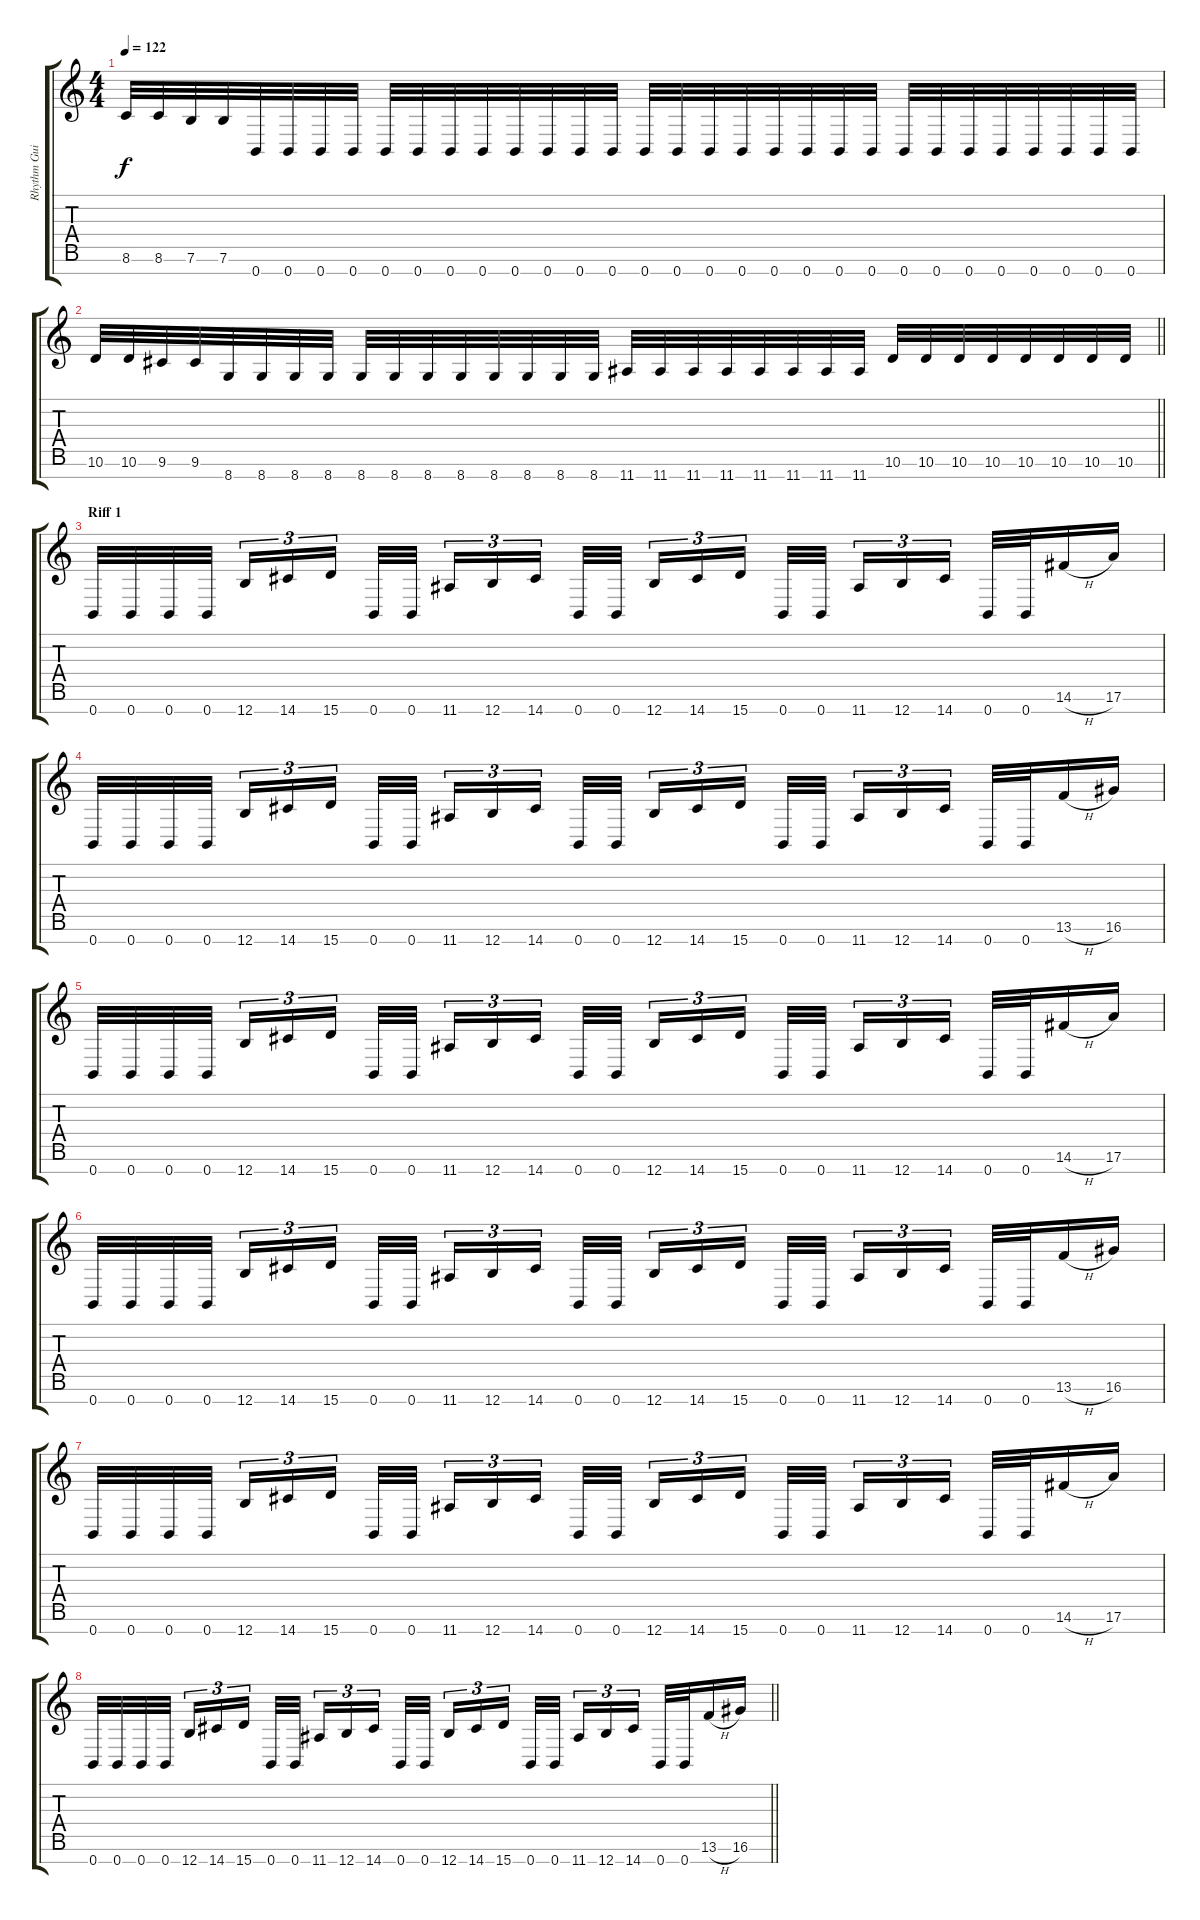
\track ("Rhythm Guitar 2" "Rhythm Gui") {instrument overdrivenguitar}
\staff {score tabs}
\tuning (E4 B3 G3 D3 A2 E2 B1) {hide}
\ts (4 4)
\tempo 122
\clef g2
\ks c
8.6.32{dy f} 8.6.32 7.6.32 7.6.32 0.7.32 0.7.32 0.7.32 0.7.32 0.7.32 0.7.32 0.7.32 0.7.32 0.7.32 0.7.32 0.7.32 0.7.32 0.7.32 0.7.32 0.7.32 0.7.32 0.7.32 0.7.32 0.7.32 0.7.32 0.7.32 0.7.32 0.7.32 0.7.32 0.7.32 0.7.32 0.7.32 0.7.32 |
\barLineRight lightlight
10.6.32 10.6.32 9.6.32 9.6.32 8.7.32 8.7.32 8.7.32 8.7.32 8.7.32 8.7.32 8.7.32 8.7.32 8.7.32 8.7.32 8.7.32 8.7.32 11.7.32 11.7.32 11.7.32 11.7.32 11.7.32 11.7.32 11.7.32 11.7.32 10.6.32 10.6.32 10.6.32 10.6.32 10.6.32 10.6.32 10.6.32 10.6.32 |
\section ("" "Riff 1")
0.7.32 0.7.32 0.7.32 0.7.32{beam splitsecondary} 12.7.16{tu (3 2)} 14.7.16{tu (3 2)} 15.7.16{tu (3 2)} 0.7.32 0.7.32{beam splitsecondary} 11.7.16{tu (3 2)} 12.7.16{tu (3 2)} 14.7.16{tu (3 2) beam splitsecondary} 0.7.32 0.7.32 12.7.16{tu (3 2)} 14.7.16{tu (3 2)} 15.7.16{tu (3 2) beam splitsecondary} 0.7.32 0.7.32{beam splitsecondary} 11.7.16{tu (3 2)} 12.7.16{tu (3 2)} 14.7.16{tu (3 2) beam splitsecondary} 0.7.32 0.7.32 14.6{h}.16 17.6.16 |
0.7.32 0.7.32 0.7.32 0.7.32{beam splitsecondary} 12.7.16{tu (3 2)} 14.7.16{tu (3 2)} 15.7.16{tu (3 2)} 0.7.32 0.7.32{beam splitsecondary} 11.7.16{tu (3 2)} 12.7.16{tu (3 2)} 14.7.16{tu (3 2) beam splitsecondary} 0.7.32 0.7.32 12.7.16{tu (3 2)} 14.7.16{tu (3 2)} 15.7.16{tu (3 2) beam splitsecondary} 0.7.32 0.7.32{beam splitsecondary} 11.7.16{tu (3 2)} 12.7.16{tu (3 2)} 14.7.16{tu (3 2) beam splitsecondary} 0.7.32 0.7.32 13.6{h}.16 16.6.16 |
0.7.32 0.7.32 0.7.32 0.7.32{beam splitsecondary} 12.7.16{tu (3 2)} 14.7.16{tu (3 2)} 15.7.16{tu (3 2)} 0.7.32 0.7.32{beam splitsecondary} 11.7.16{tu (3 2)} 12.7.16{tu (3 2)} 14.7.16{tu (3 2) beam splitsecondary} 0.7.32 0.7.32 12.7.16{tu (3 2)} 14.7.16{tu (3 2)} 15.7.16{tu (3 2) beam splitsecondary} 0.7.32 0.7.32{beam splitsecondary} 11.7.16{tu (3 2)} 12.7.16{tu (3 2)} 14.7.16{tu (3 2) beam splitsecondary} 0.7.32 0.7.32 14.6{h}.16 17.6.16 |
0.7.32 0.7.32 0.7.32 0.7.32{beam splitsecondary} 12.7.16{tu (3 2)} 14.7.16{tu (3 2)} 15.7.16{tu (3 2)} 0.7.32 0.7.32{beam splitsecondary} 11.7.16{tu (3 2)} 12.7.16{tu (3 2)} 14.7.16{tu (3 2) beam splitsecondary} 0.7.32 0.7.32 12.7.16{tu (3 2)} 14.7.16{tu (3 2)} 15.7.16{tu (3 2) beam splitsecondary} 0.7.32 0.7.32{beam splitsecondary} 11.7.16{tu (3 2)} 12.7.16{tu (3 2)} 14.7.16{tu (3 2) beam splitsecondary} 0.7.32 0.7.32 13.6{h}.16 16.6.16 |
0.7.32 0.7.32 0.7.32 0.7.32{beam splitsecondary} 12.7.16{tu (3 2)} 14.7.16{tu (3 2)} 15.7.16{tu (3 2)} 0.7.32 0.7.32{beam splitsecondary} 11.7.16{tu (3 2)} 12.7.16{tu (3 2)} 14.7.16{tu (3 2) beam splitsecondary} 0.7.32 0.7.32 12.7.16{tu (3 2)} 14.7.16{tu (3 2)} 15.7.16{tu (3 2) beam splitsecondary} 0.7.32 0.7.32{beam splitsecondary} 11.7.16{tu (3 2)} 12.7.16{tu (3 2)} 14.7.16{tu (3 2) beam splitsecondary} 0.7.32 0.7.32 14.6{h}.16 17.6.16 |
\barLineRight lightlight
0.7.32 0.7.32 0.7.32 0.7.32{beam splitsecondary} 12.7.16{tu (3 2)} 14.7.16{tu (3 2)} 15.7.16{tu (3 2)} 0.7.32 0.7.32{beam splitsecondary} 11.7.16{tu (3 2)} 12.7.16{tu (3 2)} 14.7.16{tu (3 2) beam splitsecondary} 0.7.32 0.7.32 12.7.16{tu (3 2)} 14.7.16{tu (3 2)} 15.7.16{tu (3 2) beam splitsecondary} 0.7.32 0.7.32{beam splitsecondary} 11.7.16{tu (3 2)} 12.7.16{tu (3 2)} 14.7.16{tu (3 2) beam splitsecondary} 0.7.32 0.7.32 13.6{h}.16 16.6.16
